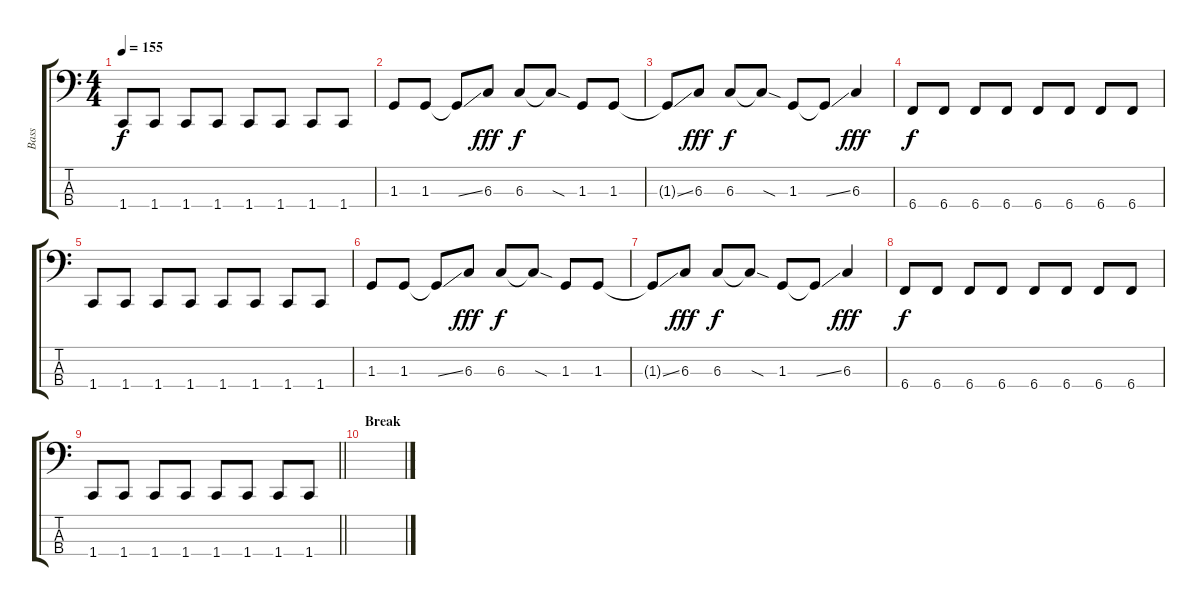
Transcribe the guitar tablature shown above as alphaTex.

\track ("Bass" "Bass") {instrument electricbassfinger}
\staff {score tabs}
\tuning (E2 B1 Gb1 B0) {hide}
\ts (4 4)
\tempo 155
\clef f4
\ks c
1.4.8{dy f} 1.4.8 1.4.8 1.4.8 1.4.8 1.4.8 1.4.8 1.4.8 |
1.3.8 1.3.8 1.3{ss t}.8 6.3.8{dy fff} 6.3.8{dy f} 6.3{sod t}.8 1.3.8 1.3.8 |
1.3{ss t}.8 6.3.8{dy fff} 6.3.8{dy f} 6.3{sod t}.8 1.3.8 1.3{ss t}.8 6.3.4{dy fff} |
6.4.8{dy f} 6.4.8 6.4.8 6.4.8 6.4.8 6.4.8 6.4.8 6.4.8 |
1.4.8 1.4.8 1.4.8 1.4.8 1.4.8 1.4.8 1.4.8 1.4.8 |
1.3.8 1.3.8 1.3{ss t}.8 6.3.8{dy fff} 6.3.8{dy f} 6.3{sod t}.8 1.3.8 1.3.8 |
1.3{ss t}.8 6.3.8{dy fff} 6.3.8{dy f} 6.3{sod t}.8 1.3.8 1.3{ss t}.8 6.3.4{dy fff} |
6.4.8{dy f} 6.4.8 6.4.8 6.4.8 6.4.8 6.4.8 6.4.8 6.4.8 |
\barLineRight lightlight
1.4.8 1.4.8 1.4.8 1.4.8 1.4.8 1.4.8 1.4.8 1.4.8 |
\section ("" "Break")
